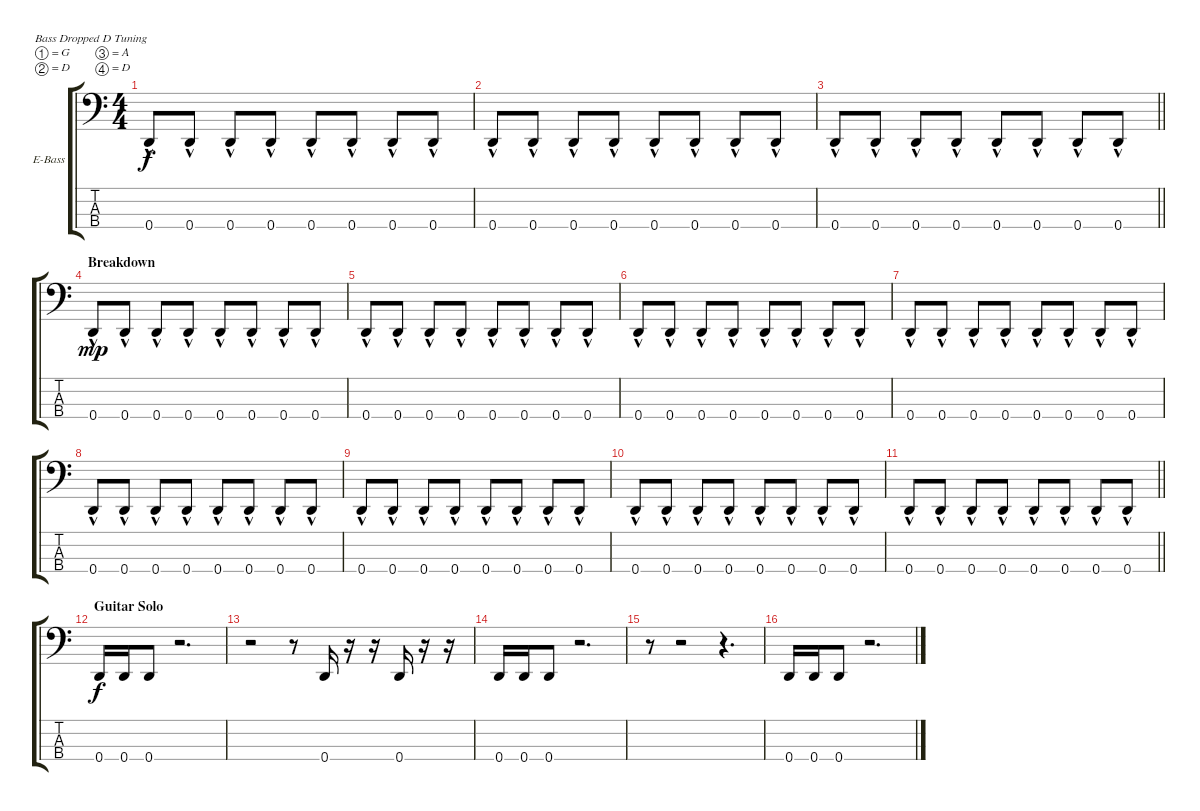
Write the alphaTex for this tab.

\bracketExtendMode groupsimilarinstruments
\firstSystemTrackNameOrientation horizontal
\otherSystemsTrackNameOrientation horizontal
\track ("Electric Bass" "E-Bass") {instrument electricbasspick}
\staff {score tabs}
\tuning (G2 D2 A1 D1)
\ts (4 4)
\tempo (142 hide)
\clef f4
\ks c
0.4{hac}.8{dy f} 0.4{hac}.8 0.4{hac}.8 0.4{hac}.8 0.4{hac}.8 0.4{hac}.8 0.4{hac}.8 0.4{hac}.8 |
0.4{hac}.8 0.4{hac}.8 0.4{hac}.8 0.4{hac}.8 0.4{hac}.8 0.4{hac}.8 0.4{hac}.8 0.4{hac}.8 |
\barLineRight lightlight
0.4{hac}.8 0.4{hac}.8 0.4{hac}.8 0.4{hac}.8 0.4{hac}.8 0.4{hac}.8 0.4{hac}.8 0.4{hac}.8 |
\section ("" "Breakdown")
0.4{hac}.8{dy mp} 0.4{hac}.8 0.4{hac}.8 0.4{hac}.8 0.4{hac}.8 0.4{hac}.8 0.4{hac}.8 0.4{hac}.8 |
0.4{hac}.8 0.4{hac}.8 0.4{hac}.8 0.4{hac}.8 0.4{hac}.8 0.4{hac}.8 0.4{hac}.8 0.4{hac}.8 |
0.4{hac}.8 0.4{hac}.8 0.4{hac}.8 0.4{hac}.8 0.4{hac}.8 0.4{hac}.8 0.4{hac}.8 0.4{hac}.8 |
0.4{hac}.8 0.4{hac}.8 0.4{hac}.8 0.4{hac}.8 0.4{hac}.8 0.4{hac}.8 0.4{hac}.8 0.4{hac}.8 |
0.4{hac}.8 0.4{hac}.8 0.4{hac}.8 0.4{hac}.8 0.4{hac}.8 0.4{hac}.8 0.4{hac}.8 0.4{hac}.8 |
0.4{hac}.8 0.4{hac}.8 0.4{hac}.8 0.4{hac}.8 0.4{hac}.8 0.4{hac}.8 0.4{hac}.8 0.4{hac}.8 |
0.4{hac}.8 0.4{hac}.8 0.4{hac}.8 0.4{hac}.8 0.4{hac}.8 0.4{hac}.8 0.4{hac}.8 0.4{hac}.8 |
\barLineRight lightlight
0.4{hac}.8 0.4{hac}.8 0.4{hac}.8 0.4{hac}.8 0.4{hac}.8 0.4{hac}.8 0.4{hac}.8 0.4{hac}.8 |
\section ("" "Guitar Solo")
0.4.16{dy f} 0.4.16 0.4.8 r.2{d} |
r.2 r.8 0.4.16 r.16 r.16 0.4.16 r.16 r.16 |
0.4.16 0.4.16 0.4.8 r.2{d} |
r.8 r.2 r.4{d} |
0.4.16 0.4.16 0.4.8 r.2{d}
